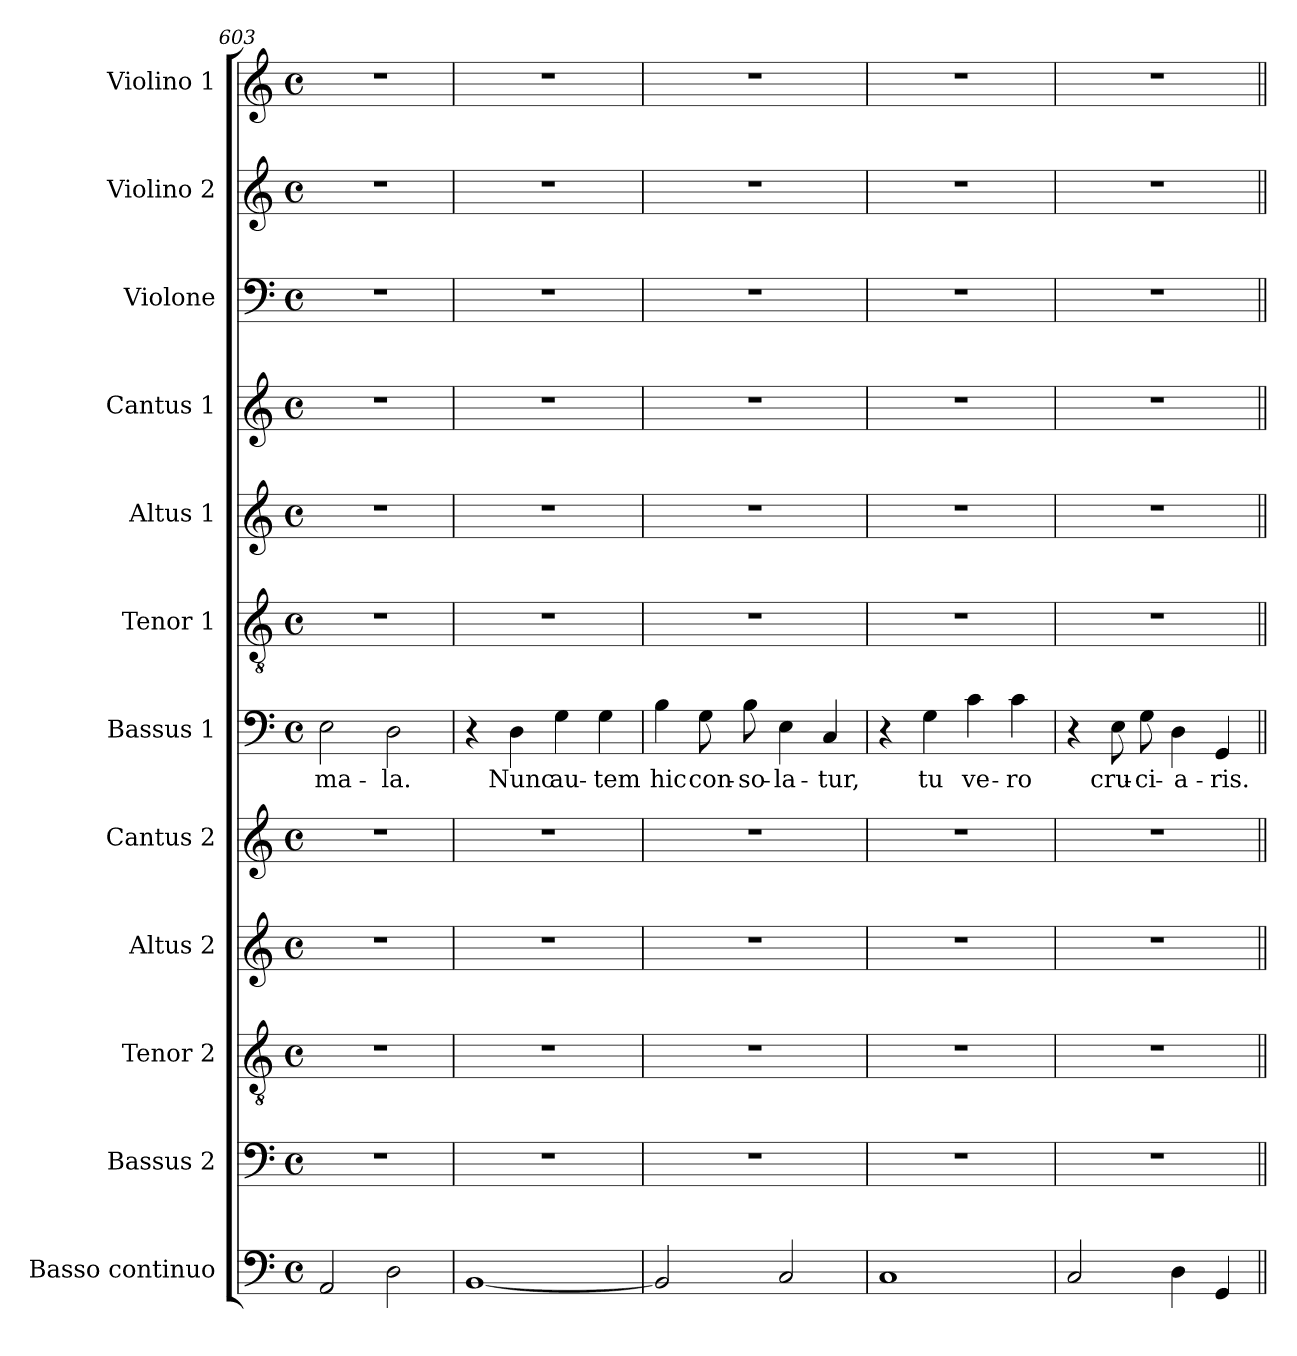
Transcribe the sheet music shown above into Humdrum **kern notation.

**kern	**kern	**kern	**kern	**kern	**kern	**text	**kern	**kern	**kern	**kern	**kern	**kern
*part12	*part11	*part10	*part9	*part8	*part7	*part7	*part6	*part5	*part4	*part3	*part2	*part1
*staff12	*staff11	*staff10	*staff9	*staff8	*staff7	*staff7	*staff6	*staff5	*staff4	*staff3	*staff2	*staff1
*I"Basso continuo	*I"Bassus 2	*I"Tenor 2	*I"Altus 2	*I"Cantus 2	*I"Bassus 1	*	*I"Tenor 1	*I"Altus 1	*I"Cantus 1	*I"Violone	*I"Violino 2	*I"Violino 1
*I'BC	*I'B2	*I'T2	*I'A2	*I'C2	*I'B1	*	*I'T1	*I'A1	*I'C1	*I'Vn	*I'V2	*I'V1
!!LO:LB:g=z
*clefF4	*clefF4	*clefGv2	*clefG2	*clefG2	*clefF4	*	*clefGv2	*clefG2	*clefG2	*clefF4	*clefG2	*clefG2
*ITrd7c12	*	*	*	*	*	*	*	*	*	*ITrd7c12	*	*
*k[]	*k[]	*k[]	*k[]	*k[]	*k[]	*	*k[]	*k[]	*k[]	*k[]	*k[]	*k[]
*C:	*C:	*C:	*C:	*C:	*C:	*	*C:	*C:	*C:	*C:	*C:	*C:
*M4/4	*M4/4	*M4/4	*M4/4	*M4/4	*M4/4	*	*M4/4	*M4/4	*M4/4	*M4/4	*M4/4	*M4/4
*met(c)	*met(c)	*met(c)	*met(c)	*met(c)	*met(c)	*	*met(c)	*met(c)	*met(c)	*met(c)	*met(c)	*met(c)
=603	=603	=603	=603	=603	=603	=603	=603	=603	=603	=603	=603	=603
!	!	!	!	!	!	!LO:LY:b	!	!	!	!	!	!
2AAA/	1r	1r	1r	1r	2E\	ma-	1r	1r	1r	1r	1r	1r
!	!	!	!	!	!	!LO:LY:b	!	!	!	!	!	!
2DD\	.	.	.	.	2D\	-la.	.	.	.	.	.	.
=604	=604	=604	=604	=604	=604	=604	=604	=604	=604	=604	=604	=604
[1BBB	1r	1r	1r	1r	4r	.	1r	1r	1r	1r	1r	1r
!	!	!	!	!	!	!LO:LY:b	!	!	!	!	!	!
.	.	.	.	.	4D\	Nunc	.	.	.	.	.	.
!	!	!	!	!	!	!LO:LY:b	!	!	!	!	!	!
.	.	.	.	.	4G\	au-	.	.	.	.	.	.
!	!	!	!	!	!	!LO:LY:b	!	!	!	!	!	!
.	.	.	.	.	4G\	-tem	.	.	.	.	.	.
=605	=605	=605	=605	=605	=605	=605	=605	=605	=605	=605	=605	=605
!	!	!	!	!	!	!LO:LY:b	!	!	!	!	!	!
2BBB/]	1r	1r	1r	1r	4B\	hic	1r	1r	1r	1r	1r	1r
!	!	!	!	!	!	!LO:LY:b	!	!	!	!	!	!
.	.	.	.	.	8G\	con-	.	.	.	.	.	.
!	!	!	!	!	!	!LO:LY:b	!	!	!	!	!	!
.	.	.	.	.	8B\	-so-	.	.	.	.	.	.
!	!	!	!	!	!	!LO:LY:b	!	!	!	!	!	!
2CC/	.	.	.	.	4E\	-la-	.	.	.	.	.	.
!	!	!	!	!	!	!LO:LY:b	!	!	!	!	!	!
.	.	.	.	.	4C/	-tur,	.	.	.	.	.	.
=606	=606	=606	=606	=606	=606	=606	=606	=606	=606	=606	=606	=606
1CC	1r	1r	1r	1r	4r	.	1r	1r	1r	1r	1r	1r
!	!	!	!	!	!	!LO:LY:b	!	!	!	!	!	!
.	.	.	.	.	4G\	tu	.	.	.	.	.	.
!	!	!	!	!	!	!LO:LY:b	!	!	!	!	!	!
.	.	.	.	.	4c\	ve-	.	.	.	.	.	.
!	!	!	!	!	!	!LO:LY:b	!	!	!	!	!	!
.	.	.	.	.	4c\	-ro	.	.	.	.	.	.
=607	=607	=607	=607	=607	=607	=607	=607	=607	=607	=607	=607	=607
2CC/	1r	1r	1r	1r	4r	.	1r	1r	1r	1r	1r	1r
!	!	!	!	!	!	!LO:LY:b	!	!	!	!	!	!
.	.	.	.	.	8E\	cru-	.	.	.	.	.	.
!	!	!	!	!	!	!LO:LY:b	!	!	!	!	!	!
.	.	.	.	.	8G\	-ci-	.	.	.	.	.	.
!	!	!	!	!	!	!LO:LY:b	!	!	!	!	!	!
4DD\	.	.	.	.	4D\	-a-	.	.	.	.	.	.
!	!	!	!	!	!	!LO:LY:b	!	!	!	!	!	!
4GGG/	.	.	.	.	4GG/	-ris.	.	.	.	.	.	.
=||	=||	=||	=||	=||	=||	=||	=||	=||	=||	=||	=||	=||
*-	*-	*-	*-	*-	*-	*-	*-	*-	*-	*-	*-	*-
